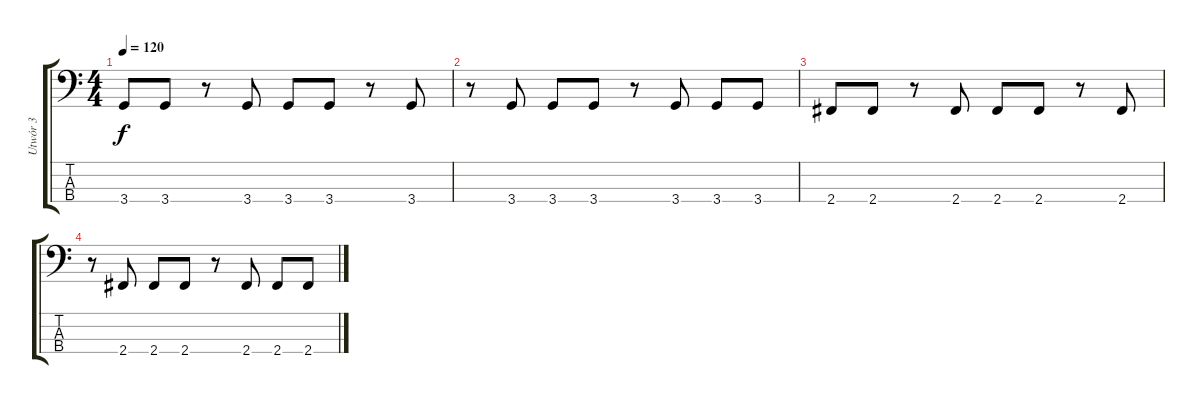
\track ("Utwór 3" "Utwór 3") {instrument electricbassfinger}
\staff {score tabs}
\tuning (G2 D2 A1 E1) {hide}
\ts (4 4)
\tempo 120
\clef f4
\ks c
3.4.8{dy f} 3.4.8 r.8 3.4.8 3.4.8 3.4.8 r.8 3.4.8 |
r.8 3.4.8 3.4.8 3.4.8 r.8 3.4.8 3.4.8 3.4.8 |
2.4.8 2.4.8 r.8 2.4.8 2.4.8 2.4.8 r.8 2.4.8 |
r.8 2.4.8 2.4.8 2.4.8 r.8 2.4.8 2.4.8 2.4.8
